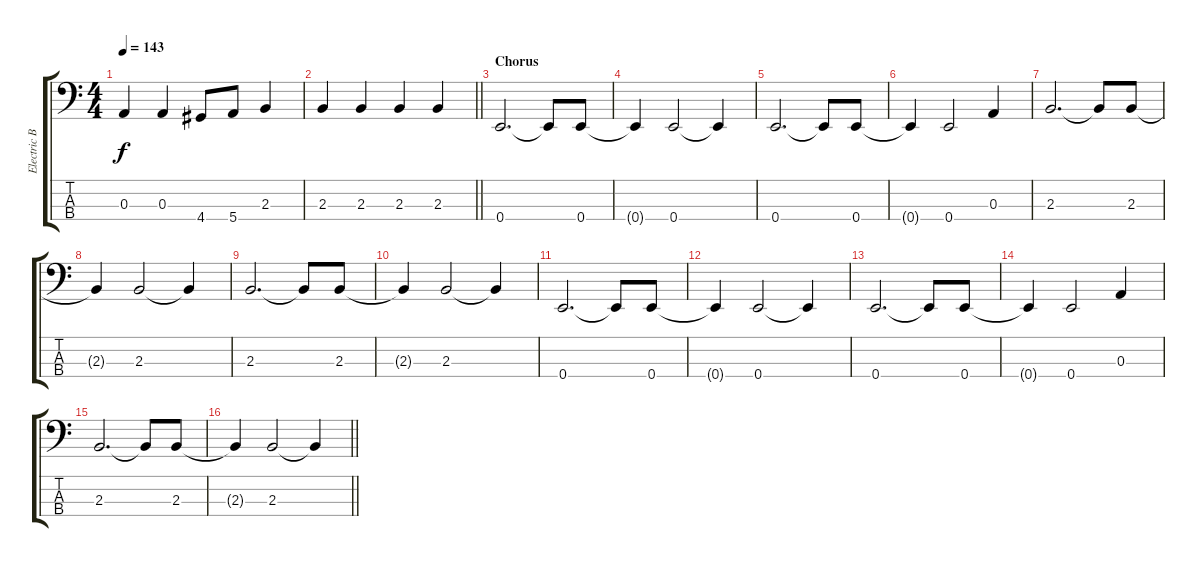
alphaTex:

\track ("Electric Bass" "Electric B") {instrument electricbassfinger}
\staff {score tabs}
\tuning (G2 D2 A1 E1) {hide}
\ts (4 4)
\tempo 143
\clef f4
\ks c
0.3.4{dy f} 0.3.4 4.4.8 5.4.8 2.3.4 |
\barLineRight lightlight
2.3.4 2.3.4 2.3.4 2.3.4 |
\section ("" "Chorus")
0.4.2{d} 0.4{t}.8 0.4.8 |
0.4{t}.4 0.4.2 0.4{t}.4 |
0.4.2{d} 0.4{t}.8 0.4.8 |
0.4{t}.4 0.4.2 0.3.4 |
2.3.2{d} 2.3{t}.8 2.3.8 |
2.3{t}.4 2.3.2 2.3{t}.4 |
2.3.2{d} 2.3{t}.8 2.3.8 |
2.3{t}.4 2.3.2 2.3{t}.4 |
0.4.2{d} 0.4{t}.8 0.4.8 |
0.4{t}.4 0.4.2 0.4{t}.4 |
0.4.2{d} 0.4{t}.8 0.4.8 |
0.4{t}.4 0.4.2 0.3.4 |
2.3.2{d} 2.3{t}.8 2.3.8 |
\barLineRight lightlight
2.3{t}.4 2.3.2 2.3{t}.4
